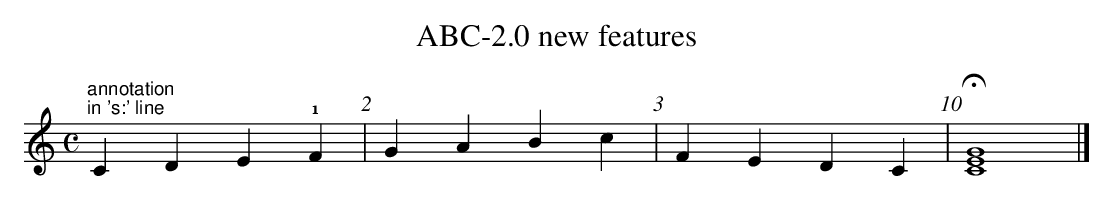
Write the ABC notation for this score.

X:1
T:ABC-2.0 new fea\	% strange continuation line
tures
M:C
L:1/4
K:C
CDEF | GABc | FEDC [I:setbarnb 10] | [CEG]4 |]
s:"^annotation;in 's:' line"**+1+|||H|
